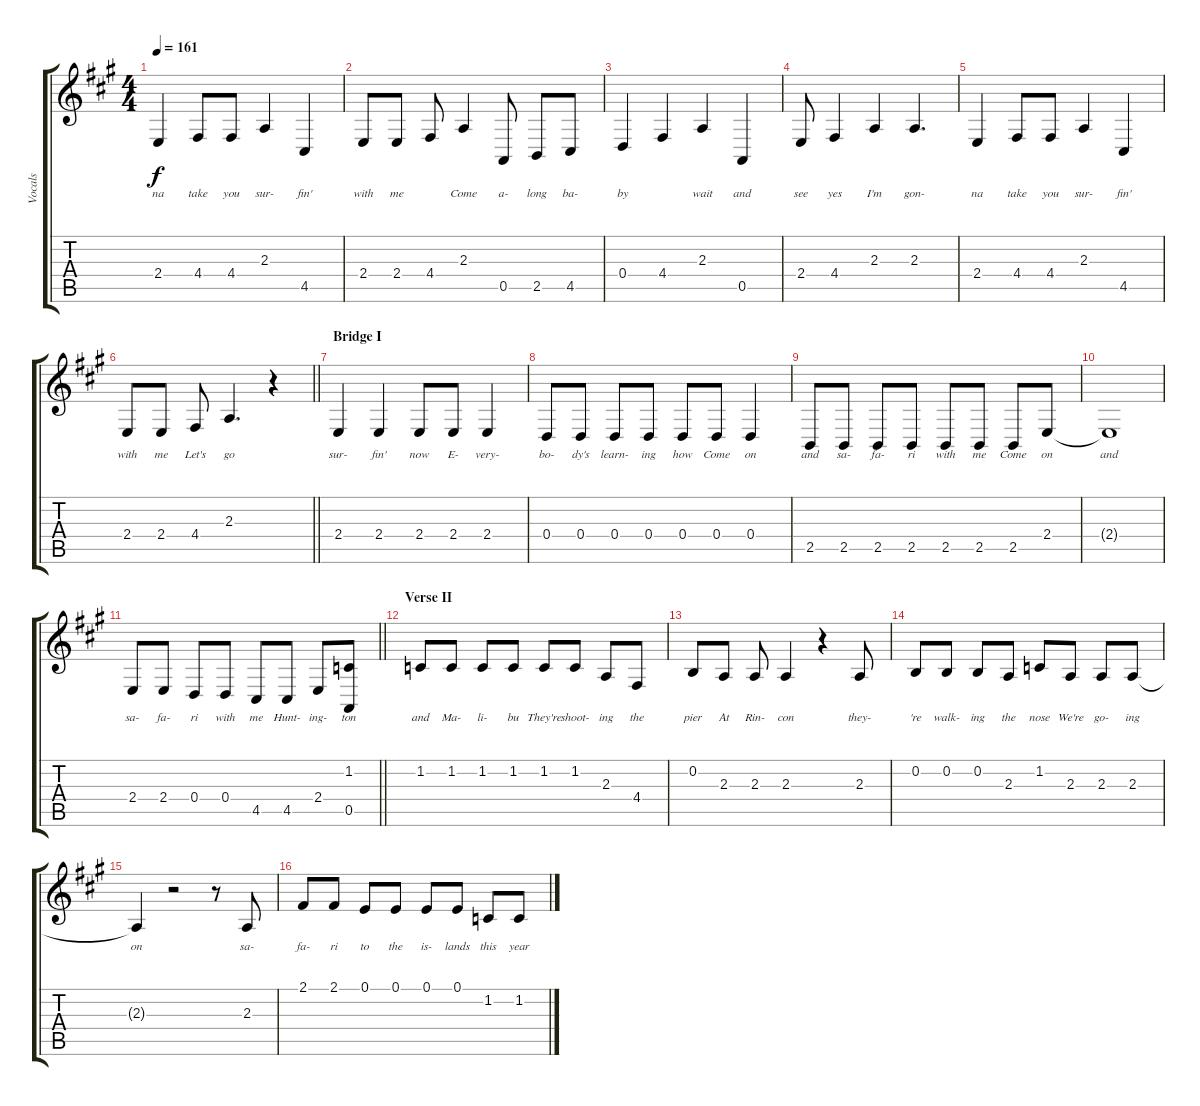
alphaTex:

\track ("Vocals" "Vocals") {instrument tenorsax}
\staff {score tabs}
\tuning (E4 B3 G3 D3 A2 E2) {hide}
\ts (4 4)
\tempo 161
\clef g2
\ks a
2.4.4{lyrics (0 "na") lyrics (1 "") lyrics (2 "") lyrics (3 "") lyrics (4 "") dy f} 4.4.8{lyrics (0 "take") lyrics (1 "") lyrics (2 "") lyrics (3 "") lyrics (4 "")} 4.4.8{lyrics (0 "you") lyrics (1 "") lyrics (2 "") lyrics (3 "") lyrics (4 "")} 2.3.4{lyrics (0 "sur-") lyrics (1 "") lyrics (2 "") lyrics (3 "") lyrics (4 "")} 4.5.4{lyrics (0 "fin'") lyrics (1 "") lyrics (2 "") lyrics (3 "") lyrics (4 "")} |
2.4.8{lyrics (0 "with") lyrics (1 "") lyrics (2 "") lyrics (3 "") lyrics (4 "")} 2.4.8{lyrics (0 "me") lyrics (1 "") lyrics (2 "") lyrics (3 "") lyrics (4 "")} 4.4.8{lyrics (0 "") lyrics (1 "") lyrics (2 "") lyrics (3 "") lyrics (4 "")} 2.3.4{lyrics (0 "Come") lyrics (1 "") lyrics (2 "") lyrics (3 "") lyrics (4 "")} 0.5.8{lyrics (0 "a-") lyrics (1 "") lyrics (2 "") lyrics (3 "") lyrics (4 "")} 2.5.8{lyrics (0 "long") lyrics (1 "") lyrics (2 "") lyrics (3 "") lyrics (4 "")} 4.5.8{lyrics (0 "ba-") lyrics (1 "") lyrics (2 "") lyrics (3 "") lyrics (4 "")} |
0.4.4{lyrics (0 "by") lyrics (1 "") lyrics (2 "") lyrics (3 "") lyrics (4 "")} 4.4.4{lyrics (0 "") lyrics (1 "") lyrics (2 "") lyrics (3 "") lyrics (4 "")} 2.3.4{lyrics (0 "wait") lyrics (1 "") lyrics (2 "") lyrics (3 "") lyrics (4 "")} 0.5.4{lyrics (0 "and") lyrics (1 "") lyrics (2 "") lyrics (3 "") lyrics (4 "")} |
2.4.8{lyrics (0 "see") lyrics (1 "") lyrics (2 "") lyrics (3 "") lyrics (4 "")} 4.4.4{lyrics (0 "yes") lyrics (1 "") lyrics (2 "") lyrics (3 "") lyrics (4 "")} 2.3.4{lyrics (0 "I'm") lyrics (1 "") lyrics (2 "") lyrics (3 "") lyrics (4 "")} 2.3.4{d lyrics (0 "gon-") lyrics (1 "") lyrics (2 "") lyrics (3 "") lyrics (4 "")} |
2.4.4{lyrics (0 "na") lyrics (1 "") lyrics (2 "") lyrics (3 "") lyrics (4 "")} 4.4.8{lyrics (0 "take") lyrics (1 "") lyrics (2 "") lyrics (3 "") lyrics (4 "")} 4.4.8{lyrics (0 "you") lyrics (1 "") lyrics (2 "") lyrics (3 "") lyrics (4 "")} 2.3.4{lyrics (0 "sur-") lyrics (1 "") lyrics (2 "") lyrics (3 "") lyrics (4 "")} 4.5.4{lyrics (0 "fin'") lyrics (1 "") lyrics (2 "") lyrics (3 "") lyrics (4 "")} |
\barLineRight lightlight
2.4.8{lyrics (0 "with") lyrics (1 "") lyrics (2 "") lyrics (3 "") lyrics (4 "")} 2.4.8{lyrics (0 "me") lyrics (1 "") lyrics (2 "") lyrics (3 "") lyrics (4 "")} 4.4.8{lyrics (0 "Let's") lyrics (1 "") lyrics (2 "") lyrics (3 "") lyrics (4 "")} 2.3.4{d lyrics (0 "go") lyrics (1 "") lyrics (2 "") lyrics (3 "") lyrics (4 "")} r.4 |
\section ("" "Bridge I")
2.4.4{lyrics (0 "sur-") lyrics (1 "") lyrics (2 "") lyrics (3 "") lyrics (4 "")} 2.4.4{lyrics (0 "fin'") lyrics (1 "") lyrics (2 "") lyrics (3 "") lyrics (4 "")} 2.4.8{lyrics (0 "now") lyrics (1 "") lyrics (2 "") lyrics (3 "") lyrics (4 "")} 2.4.8{lyrics (0 "E-") lyrics (1 "") lyrics (2 "") lyrics (3 "") lyrics (4 "")} 2.4.4{lyrics (0 "very-") lyrics (1 "") lyrics (2 "") lyrics (3 "") lyrics (4 "")} |
0.4.8{lyrics (0 "bo-") lyrics (1 "") lyrics (2 "") lyrics (3 "") lyrics (4 "")} 0.4.8{lyrics (0 "dy's") lyrics (1 "") lyrics (2 "") lyrics (3 "") lyrics (4 "")} 0.4.8{lyrics (0 "learn-") lyrics (1 "") lyrics (2 "") lyrics (3 "") lyrics (4 "")} 0.4.8{lyrics (0 "ing") lyrics (1 "") lyrics (2 "") lyrics (3 "") lyrics (4 "")} 0.4.8{lyrics (0 "how") lyrics (1 "") lyrics (2 "") lyrics (3 "") lyrics (4 "")} 0.4.8{lyrics (0 "Come") lyrics (1 "") lyrics (2 "") lyrics (3 "") lyrics (4 "")} 0.4.4{lyrics (0 "on") lyrics (1 "") lyrics (2 "") lyrics (3 "") lyrics (4 "")} |
2.5.8{lyrics (0 "and") lyrics (1 "") lyrics (2 "") lyrics (3 "") lyrics (4 "")} 2.5.8{lyrics (0 "sa-") lyrics (1 "") lyrics (2 "") lyrics (3 "") lyrics (4 "")} 2.5.8{lyrics (0 "fa-") lyrics (1 "") lyrics (2 "") lyrics (3 "") lyrics (4 "")} 2.5.8{lyrics (0 "ri") lyrics (1 "") lyrics (2 "") lyrics (3 "") lyrics (4 "")} 2.5.8{lyrics (0 "with") lyrics (1 "") lyrics (2 "") lyrics (3 "") lyrics (4 "")} 2.5.8{lyrics (0 "me") lyrics (1 "") lyrics (2 "") lyrics (3 "") lyrics (4 "")} 2.5.8{lyrics (0 "Come") lyrics (1 "") lyrics (2 "") lyrics (3 "") lyrics (4 "")} 2.4.8{lyrics (0 "on") lyrics (1 "") lyrics (2 "") lyrics (3 "") lyrics (4 "")} |
2.4{t}.1{lyrics (0 "and") lyrics (1 "") lyrics (2 "") lyrics (3 "") lyrics (4 "")} |
\barLineRight lightlight
2.4.8{lyrics (0 "sa-") lyrics (1 "") lyrics (2 "") lyrics (3 "") lyrics (4 "")} 2.4.8{lyrics (0 "fa-") lyrics (1 "") lyrics (2 "") lyrics (3 "") lyrics (4 "")} 0.4.8{lyrics (0 "ri") lyrics (1 "") lyrics (2 "") lyrics (3 "") lyrics (4 "")} 0.4.8{lyrics (0 "with") lyrics (1 "") lyrics (2 "") lyrics (3 "") lyrics (4 "")} 4.5.8{lyrics (0 "me") lyrics (1 "") lyrics (2 "") lyrics (3 "") lyrics (4 "")} 4.5.8{lyrics (0 "Hunt-") lyrics (1 "") lyrics (2 "") lyrics (3 "") lyrics (4 "")} 2.4.8{lyrics (0 "ing-") lyrics (1 "") lyrics (2 "") lyrics (3 "") lyrics (4 "")} (1.2 0.5).8{lyrics (0 "ton") lyrics (1 "") lyrics (2 "") lyrics (3 "") lyrics (4 "")} |
\section ("" "Verse II")
1.2.8{lyrics (0 "and") lyrics (1 "") lyrics (2 "") lyrics (3 "") lyrics (4 "")} 1.2.8{lyrics (0 "Ma-") lyrics (1 "") lyrics (2 "") lyrics (3 "") lyrics (4 "")} 1.2.8{lyrics (0 "li-") lyrics (1 "") lyrics (2 "") lyrics (3 "") lyrics (4 "")} 1.2.8{lyrics (0 "bu") lyrics (1 "") lyrics (2 "") lyrics (3 "") lyrics (4 "")} 1.2.8{lyrics (0 "They're") lyrics (1 "") lyrics (2 "") lyrics (3 "") lyrics (4 "")} 1.2.8{lyrics (0 "shoot-") lyrics (1 "") lyrics (2 "") lyrics (3 "") lyrics (4 "")} 2.3.8{lyrics (0 "ing") lyrics (1 "") lyrics (2 "") lyrics (3 "") lyrics (4 "")} 4.4.8{lyrics (0 "the") lyrics (1 "") lyrics (2 "") lyrics (3 "") lyrics (4 "")} |
0.2.8{lyrics (0 "pier") lyrics (1 "") lyrics (2 "") lyrics (3 "") lyrics (4 "")} 2.3.8{lyrics (0 "At") lyrics (1 "") lyrics (2 "") lyrics (3 "") lyrics (4 "")} 2.3.8{lyrics (0 "Rin-") lyrics (1 "") lyrics (2 "") lyrics (3 "") lyrics (4 "")} 2.3.4{lyrics (0 "con") lyrics (1 "") lyrics (2 "") lyrics (3 "") lyrics (4 "")} r.4 2.3.8{lyrics (0 "they-") lyrics (1 "") lyrics (2 "") lyrics (3 "") lyrics (4 "")} |
0.2.8{lyrics (0 "'re") lyrics (1 "") lyrics (2 "") lyrics (3 "") lyrics (4 "")} 0.2.8{lyrics (0 "walk-") lyrics (1 "") lyrics (2 "") lyrics (3 "") lyrics (4 "")} 0.2.8{lyrics (0 "ing") lyrics (1 "") lyrics (2 "") lyrics (3 "") lyrics (4 "")} 2.3.8{lyrics (0 "the") lyrics (1 "") lyrics (2 "") lyrics (3 "") lyrics (4 "")} 1.2.8{lyrics (0 "nose") lyrics (1 "") lyrics (2 "") lyrics (3 "") lyrics (4 "")} 2.3.8{lyrics (0 "We're") lyrics (1 "") lyrics (2 "") lyrics (3 "") lyrics (4 "")} 2.3.8{lyrics (0 "go-") lyrics (1 "") lyrics (2 "") lyrics (3 "") lyrics (4 "")} 2.3.8{lyrics (0 "ing") lyrics (1 "") lyrics (2 "") lyrics (3 "") lyrics (4 "")} |
2.3{t}.4{lyrics (0 "on") lyrics (1 "") lyrics (2 "") lyrics (3 "") lyrics (4 "")} r.2 r.8 2.3.8{lyrics (0 "sa-") lyrics (1 "") lyrics (2 "") lyrics (3 "") lyrics (4 "")} |
2.1.8{lyrics (0 "fa-") lyrics (1 "") lyrics (2 "") lyrics (3 "") lyrics (4 "")} 2.1.8{lyrics (0 "ri") lyrics (1 "") lyrics (2 "") lyrics (3 "") lyrics (4 "")} 0.1.8{lyrics (0 "to") lyrics (1 "") lyrics (2 "") lyrics (3 "") lyrics (4 "")} 0.1.8{lyrics (0 "the") lyrics (1 "") lyrics (2 "") lyrics (3 "") lyrics (4 "")} 0.1.8{lyrics (0 "is-") lyrics (1 "") lyrics (2 "") lyrics (3 "") lyrics (4 "")} 0.1.8{lyrics (0 "lands") lyrics (1 "") lyrics (2 "") lyrics (3 "") lyrics (4 "")} 1.2.8{lyrics (0 "this") lyrics (1 "") lyrics (2 "") lyrics (3 "") lyrics (4 "")} 1.2.8{lyrics (0 "year") lyrics (1 "") lyrics (2 "") lyrics (3 "") lyrics (4 "")}
